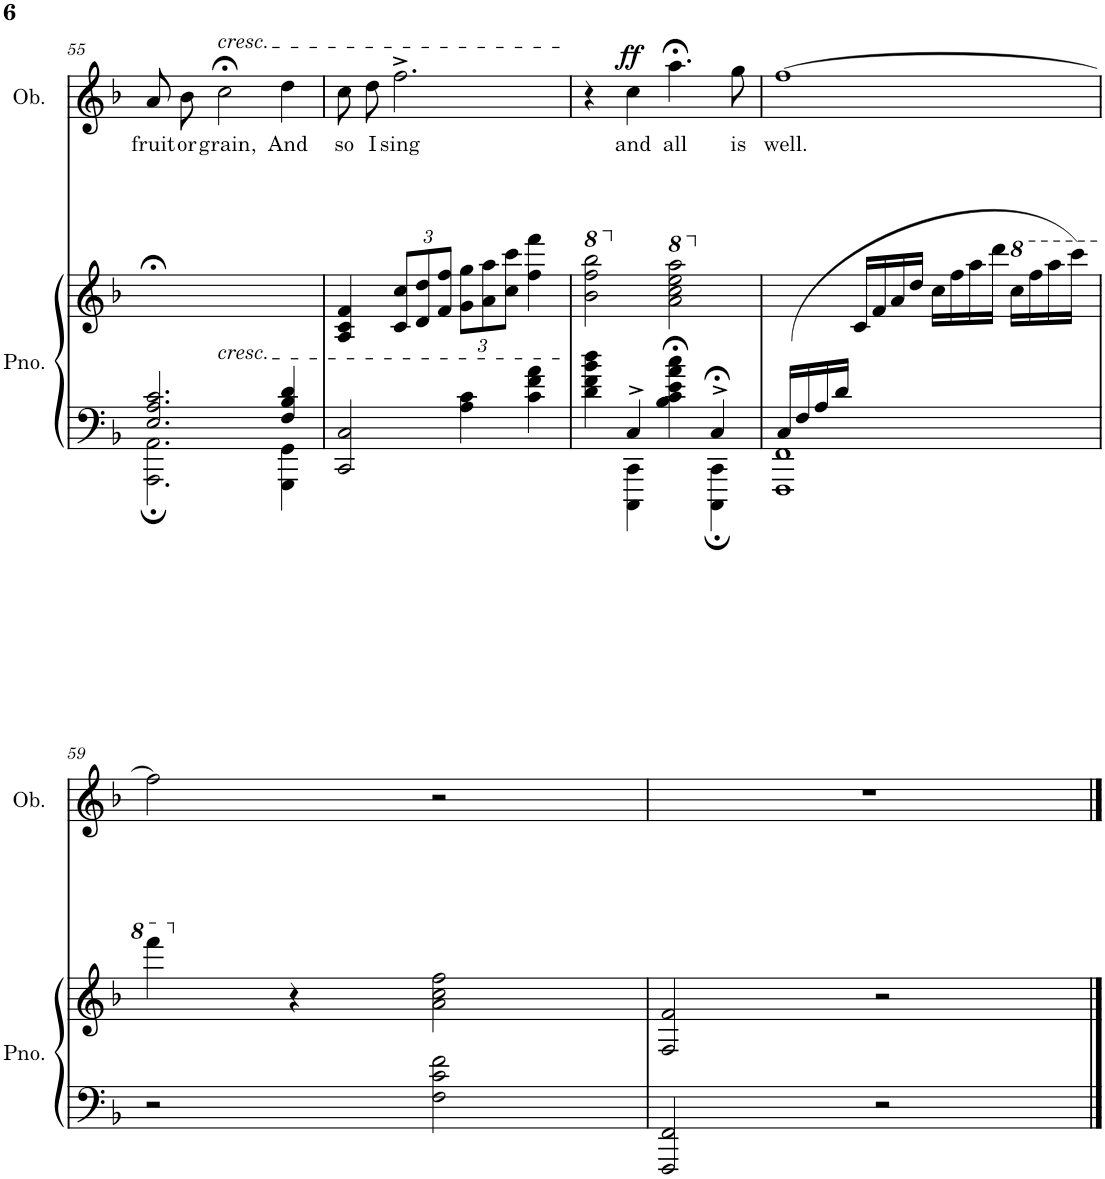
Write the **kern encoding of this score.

**kern	**kern	**kern	**text	**dynam
*part2	*part2	*part1	*part1	*part1
*staff3	*staff2	*staff1	*staff1	*staff1
*I"Piano	*	*I"Oboe	*	*
*I'Pno.	*	*I'Ob.	*	*
!!LO:PB:g=z
*clefF4	*clefG2	*clefG2	*	*
*k[b-]	*k[b-]	*k[b-]	*	*
*M4/4	*M4/4	*M4/4	*	*
=55	=55	=55	=55	=55
*^	*	*	*	*
!	!	!	!	!LO:LY:b	!
2.E/;< 2.A/;< 2.c/;<	2.AAA\; 2.AA\;	4ryy	8a/L	fruit	.
!	!	!	!	!LO:LY:b	!
.	.	.	8b-/J	or	.
!	!	!	!LO:TX:a:i:t=cresc.	!	!
!	!	!LO:TX:b:i:t=cresc.	!	!	!
!	!	!	!	!LO:LY:b	!
.	.	2.ryy	2cc;<\	grain,	.
!	!	!	!	!LO:LY:b	!
4F/ 4B-/ 4d/	4GGG\ 4GG\	.	4dd\	And	.
=56	=56	=56	=56	=56	=56
!	!	!	!	!LO:LY:b	!
*v	*v	*	*	*	*
2CC/ 2C/	4A/ 4c/ 4f/	8cc\L	so	.
!	!	!	!LO:LY:b	!
.	.	8dd\J	I	.
*	*Xbrackettup	*	*	*
!	!	!	!LO:LY:b	!
.	12c/ 12cc/L	2.ff^\	sing	.
.	12d/ 12dd/	.	.	.
.	12f/ 12ff/J	.	.	.
4A\ 4c\	12g\ 12gg\L	.	.	.
.	12a\ 12aa\	.	.	.
.	12cc\ 12ccc\J	.	.	.
4c\ 4f\ 4a\	4ff\ 4fff\	.	.	.
=57	=57	=57	=57	=57
*^	*	*	*	*
*	*	*8va	*	*	*
4d\ 4f\ 4b-\ 4dd\	4ryy	2bb-\ 2fff\ 2bbb-\	4r	.	.
!	!	!	!	!LO:LY:b	!LO:DY:a
4C^/	4CCC\ 4CC\	.	4cc\	and	ff
*	*	*8va	*	*	*
!	!	!	!	!LO:LY:b	!
4B-\;< 4c\;< 4e\;< 4a\;< 4cc\;<	4ryy	2aa\ 2ccc\ 2eee\ 2aaa\	4.aa;<\	all	.
4C;<^/	4CCC\; 4CC\;	.	.	.	.
!	!	!	!	!LO:LY:b	!
.	.	.	8gg\	is	.
=58	=58	=58	=58	=58	=58
*	*^	*	*	*	*
*	*	*	*X8va	*	*	*
!	!	!	!	!	!LO:LY:b	!
16C/LL	1FF	1FFF	4ryy	[1ff	well.	.
16F/	.	.	.	.	.	.
16A/	.	.	.	.	.	.
16d/JJ	.	.	.	.	.	.
2.ryy	.	.	16c/LL	.	.	.
.	.	.	16f/	.	.	.
.	.	.	16a/	.	.	.
.	.	.	16dd/JJ	.	.	.
.	.	.	16cc\LL	.	.	.
.	.	.	16ff\	.	.	.
.	.	.	16aa\	.	.	.
.	.	.	16ddd\JJ	.	.	.
.	.	.	16ccc\LL	.	.	.
.	.	.	16fff\	.	.	.
.	.	.	16aaa\	.	.	.
.	.	.	16cccc\JJ	.	.	.
*v	*v	*v	*	*	*	*
!!LO:LB:g=z
=59	=59	=59	=59	=59
2r	4ffff\	2ff\]	.	.
*	*X8va	*	*	*
.	4r	.	.	.
2F\ 2c\ 2f\	2a\ 2cc\ 2ff\	2r	.	.
=60	=60	=60	=60	=60
2FFF/ 2FF/	2F/ 2f/	1r	.	.
2r	2r	.	.	.
==	==	==	==	==
*-	*-	*-	*-	*-
